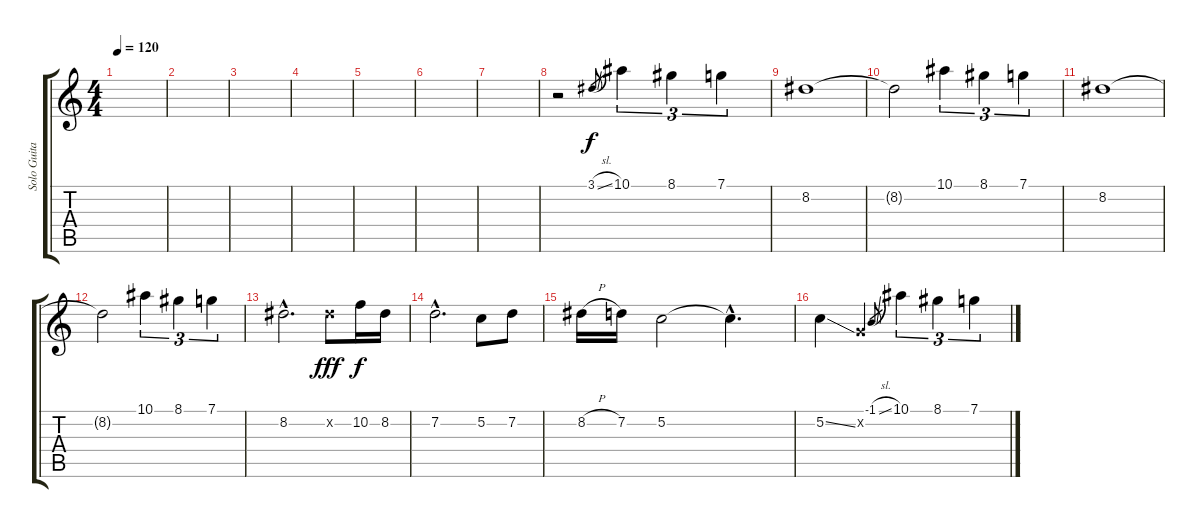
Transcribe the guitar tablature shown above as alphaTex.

\track ("Solo Guitar" "Solo Guita") {instrument distortionguitar}
\staff {score tabs}
\tuning (C4 G3 Eb3 Bb2 F2 C2) {hide}
\ts (4 4)
\tempo 120
\clef g2
\ks c
|
|
|
|
|
|
|
r.2 3.1{sl}.8{gr} 10.1.4{tu (3 2)} 8.1.4{tu (3 2)} 7.1.4{tu (3 2)} |
8.2.1 |
8.2{t}.2 10.1.4{tu (3 2)} 8.1.4{tu (3 2)} 7.1.4{tu (3 2)} |
8.2.1 |
8.2{t}.2 10.1.4{tu (3 2)} 8.1.4{tu (3 2)} 7.1.4{tu (3 2)} |
8.2{hac}.2{d} 8.2{x}.8{dy fff} 10.2.16{dy f} 8.2.16 |
7.2{hac}.2{d} 5.2.8 7.2.8 |
8.2{h}.16 7.2.16 5.2.2 5.2{hac t}.4{d} |
5.2{ss}.4 0.2{x}.4 -1.1{sl}.8{gr} 10.1.4{tu (3 2)} 8.1.4{tu (3 2)} 7.1.4{tu (3 2)}
